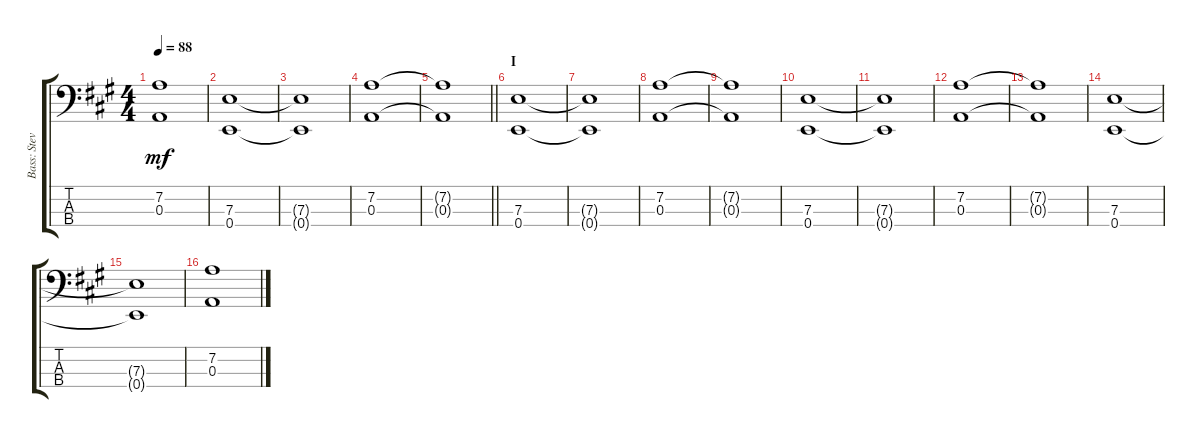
\track ("Bass: Steve" "Bass: Stev") {instrument electricbassfinger}
\staff {score tabs}
\tuning (G2 D2 A1 E1) {hide}
\ts (4 4)
\tempo 88
\clef f4
\ks a
(7.2{t} 0.3{t}).1{dy mf} |
(7.3 0.4).1 |
(7.3{t} 0.4{t}).1 |
(7.2 0.3).1 |
\barLineRight lightlight
(7.2{t} 0.3{t}).1 |
\section ("" "I")
(7.3 0.4).1 |
(7.3{t} 0.4{t}).1 |
(7.2 0.3).1 |
(7.2{t} 0.3{t}).1 |
(7.3 0.4).1 |
(7.3{t} 0.4{t}).1 |
(7.2 0.3).1 |
(7.2{t} 0.3{t}).1 |
(7.3 0.4).1 |
(7.3{t} 0.4{t}).1 |
(7.2 0.3).1
